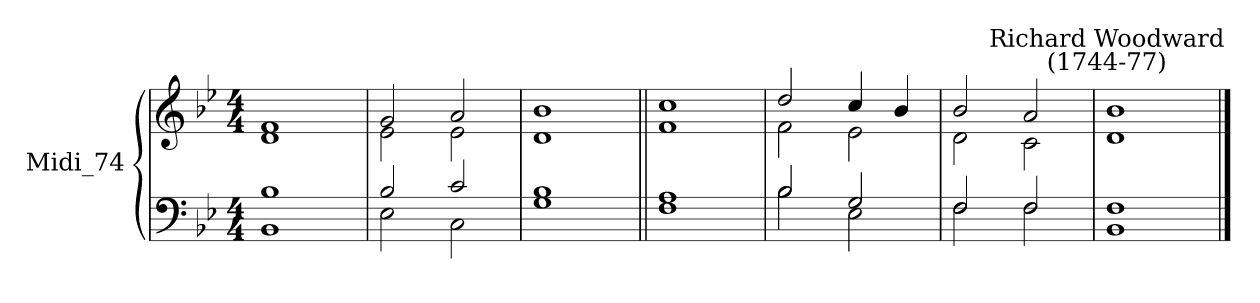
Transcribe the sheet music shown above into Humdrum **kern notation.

**kern	**kern
*part2	*part1
*staff2	*staff1
*I"Midi_74	*I"Midi_74
*clefF4	*clefG2
*k[b-e-]	*k[b-e-]
*B-:	*B-:
*M4/4	*M4/4
=1	=1
*^	*^
1B-/	1BB-\	1f/	1d\
=2	=2	=2	=2
2B-/	2E-\	2g/	2e-\
2c/	2C\	2a/	2e-\
=3	=3	=3	=3
1B-/	1G\	1b-/	1d\
=4||	=4||	=4||	=4||
1A/	1F\	1cc/	1f\
=5	=5	=5	=5
2B-/	2B-\	2dd/	2f\
2G/	2E-\	4cc/	2e-\
.	.	4b-/	.
=6	=6	=6	=6
2F/	2F\	2b-/	2d\
2F/	2F\	2a/	2c\
=7	=7	=7	=7
!	!	!LO:TX:a:cj:t=Richard Woodward\n(1744-77)	!
1F/	1BB-\	1b-/	1d\
*v	*v	*	*
*	*v	*v
==	==
*-	*-
